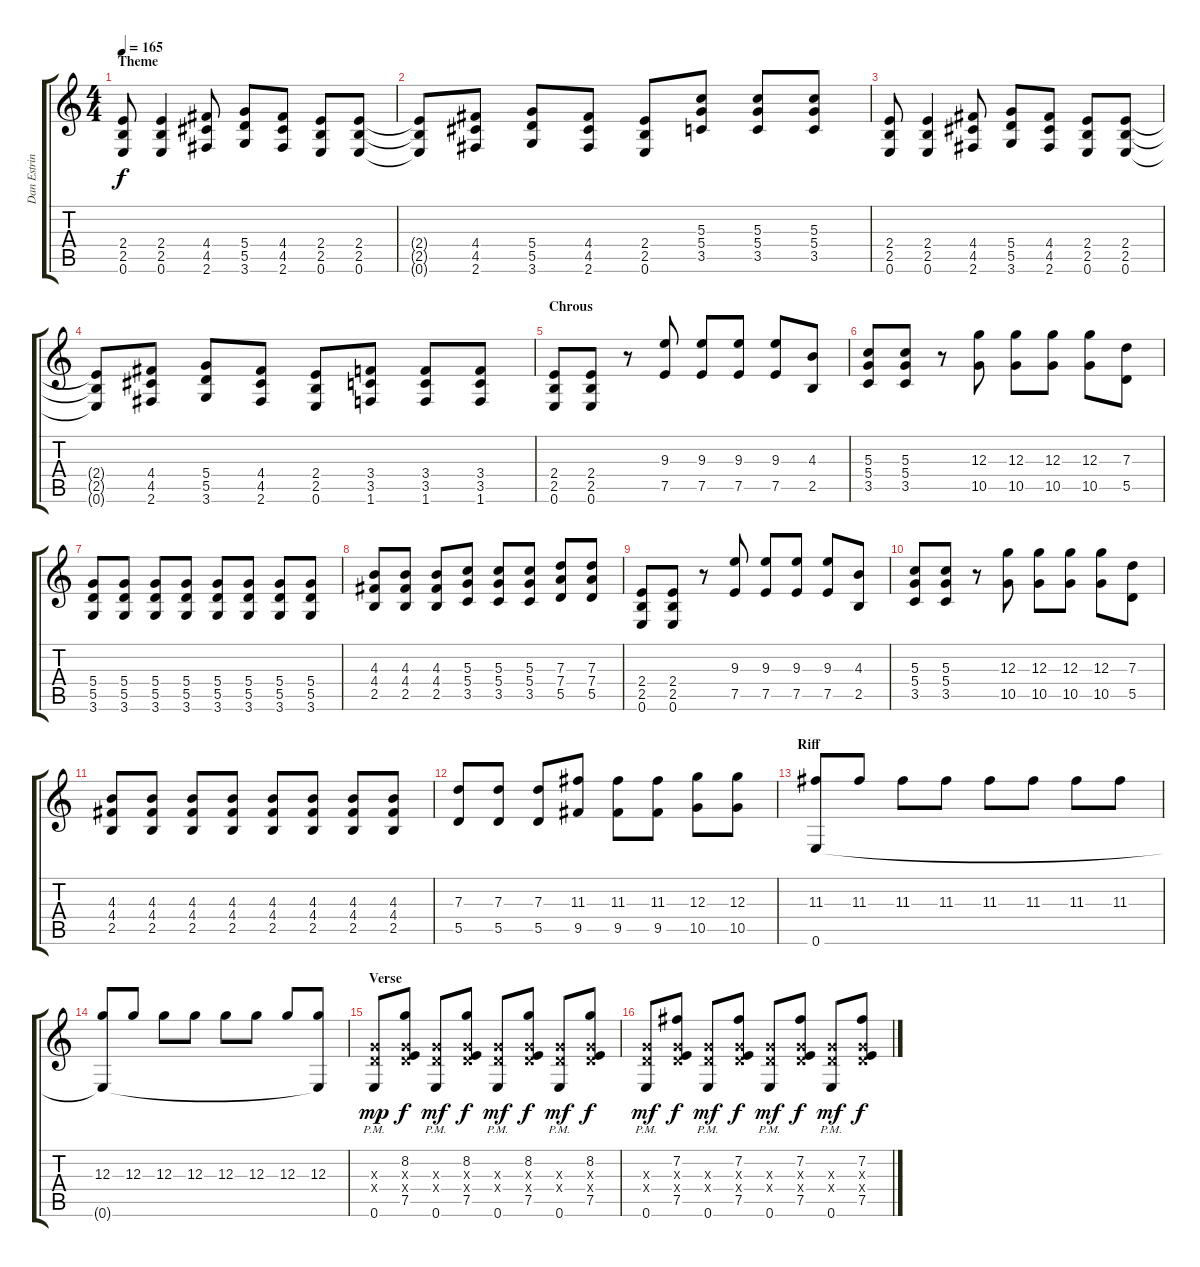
\track ("Dan Estrin" "Dan Estrin") {instrument distortionguitar}
\staff {score tabs}
\tuning (E4 B3 G3 D3 A2 E2) {hide}
\ts (4 4)
\section ("" "Theme")
\tempo 165
\clef g2
\ks c
(2.4 2.5 0.6).8{dy f} (2.4 2.5 0.6).4 (4.4 4.5 2.6).8 (5.4 5.5 3.6).8 (4.4 4.5 2.6).8 (2.4 2.5 0.6).8 (2.4 2.5 0.6).8 |
(2.4{t} 2.5{t} 0.6{t}).8 (4.4 4.5 2.6).8 (5.4 5.5 3.6).8 (4.4 4.5 2.6).8 (2.4 2.5 0.6).8 (5.3 5.4 3.5).8 (5.3 5.4 3.5).8 (5.3 5.4 3.5).8 |
(2.4 2.5 0.6).8 (2.4 2.5 0.6).4 (4.4 4.5 2.6).8 (5.4 5.5 3.6).8 (4.4 4.5 2.6).8 (2.4 2.5 0.6).8 (2.4 2.5 0.6).8 |
(2.4{t} 2.5{t} 0.6{t}).8 (4.4 4.5 2.6).8 (5.4 5.5 3.6).8 (4.4 4.5 2.6).8 (2.4 2.5 0.6).8 (3.4 3.5 1.6).8 (3.4 3.5 1.6).8 (3.4 3.5 1.6).8 |
\section ("" "Chrous")
(2.4 2.5 0.6).8 (2.4 2.5 0.6).8 r.8 (9.3 7.5).8 (9.3 7.5).8 (9.3 7.5).8 (9.3 7.5).8 (4.3 2.5).8 |
(5.3 5.4 3.5).8 (5.3 5.4 3.5).8 r.8 (12.3 10.5).8 (12.3 10.5).8 (12.3 10.5).8 (12.3 10.5).8 (7.3 5.5).8 |
(5.4 5.5 3.6).8 (5.4 5.5 3.6).8 (5.4 5.5 3.6).8 (5.4 5.5 3.6).8 (5.4 5.5 3.6).8 (5.4 5.5 3.6).8 (5.4 5.5 3.6).8 (5.4 5.5 3.6).8 |
(4.3 4.4 2.5).8 (4.3 4.4 2.5).8 (4.3 4.4 2.5).8 (5.3 5.4 3.5).8 (5.3 5.4 3.5).8 (5.3 5.4 3.5).8 (7.3 7.4 5.5).8 (7.3 7.4 5.5).8 |
(2.4 2.5 0.6).8 (2.4 2.5 0.6).8 r.8 (9.3 7.5).8 (9.3 7.5).8 (9.3 7.5).8 (9.3 7.5).8 (4.3 2.5).8 |
(5.3 5.4 3.5).8 (5.3 5.4 3.5).8 r.8 (12.3 10.5).8 (12.3 10.5).8 (12.3 10.5).8 (12.3 10.5).8 (7.3 5.5).8 |
(4.3 4.4 2.5).8 (4.3 4.4 2.5).8 (4.3 4.4 2.5).8 (4.3 4.4 2.5).8 (4.3 4.4 2.5).8 (4.3 4.4 2.5).8 (4.3 4.4 2.5).8 (4.3 4.4 2.5).8 |
(7.3 5.5).8 (7.3 5.5).8 (7.3 5.5).8 (11.3 9.5).8 (11.3 9.5).8 (11.3 9.5).8 (12.3 10.5).8 (12.3 10.5).8 |
\section ("" "Riff")
(11.3 0.6).8 11.3.8 11.3.8 11.3.8 11.3.8 11.3.8 11.3.8 11.3.8 |
(12.3 0.6{t}).8 12.3.8 12.3.8 12.3.8 12.3.8 12.3.8 12.3.8 (12.3 0.6{t}).8 |
\section ("" "Verse")
(0.3{x} 0.4{x} 0.6{pm}).8{dy mp} (8.2 0.3{x} 0.4{x} 7.5).8{dy f} (0.3{x} 0.4{x} 0.6{pm}).8{dy mf} (8.2 0.3{x} 0.4{x} 7.5).8{dy f} (0.3{x} 0.4{x} 0.6{pm}).8{dy mf} (8.2 0.3{x} 0.4{x} 7.5).8{dy f} (0.3{x} 0.4{x} 0.6{pm}).8{dy mf} (8.2 0.3{x} 0.4{x} 7.5).8{dy f} |
(0.3{x} 0.4{x} 0.6{pm}).8{dy mf} (7.2 0.3{x} 0.4{x} 7.5).8{dy f} (0.3{x} 0.4{x} 0.6{pm}).8{dy mf} (7.2 0.3{x} 0.4{x} 7.5).8{dy f} (0.3{x} 0.4{x} 0.6{pm}).8{dy mf} (7.2 0.3{x} 0.4{x} 7.5).8{dy f} (0.3{x} 0.4{x} 0.6{pm}).8{dy mf} (7.2 0.3{x} 0.4{x} 7.5).8{dy f}
